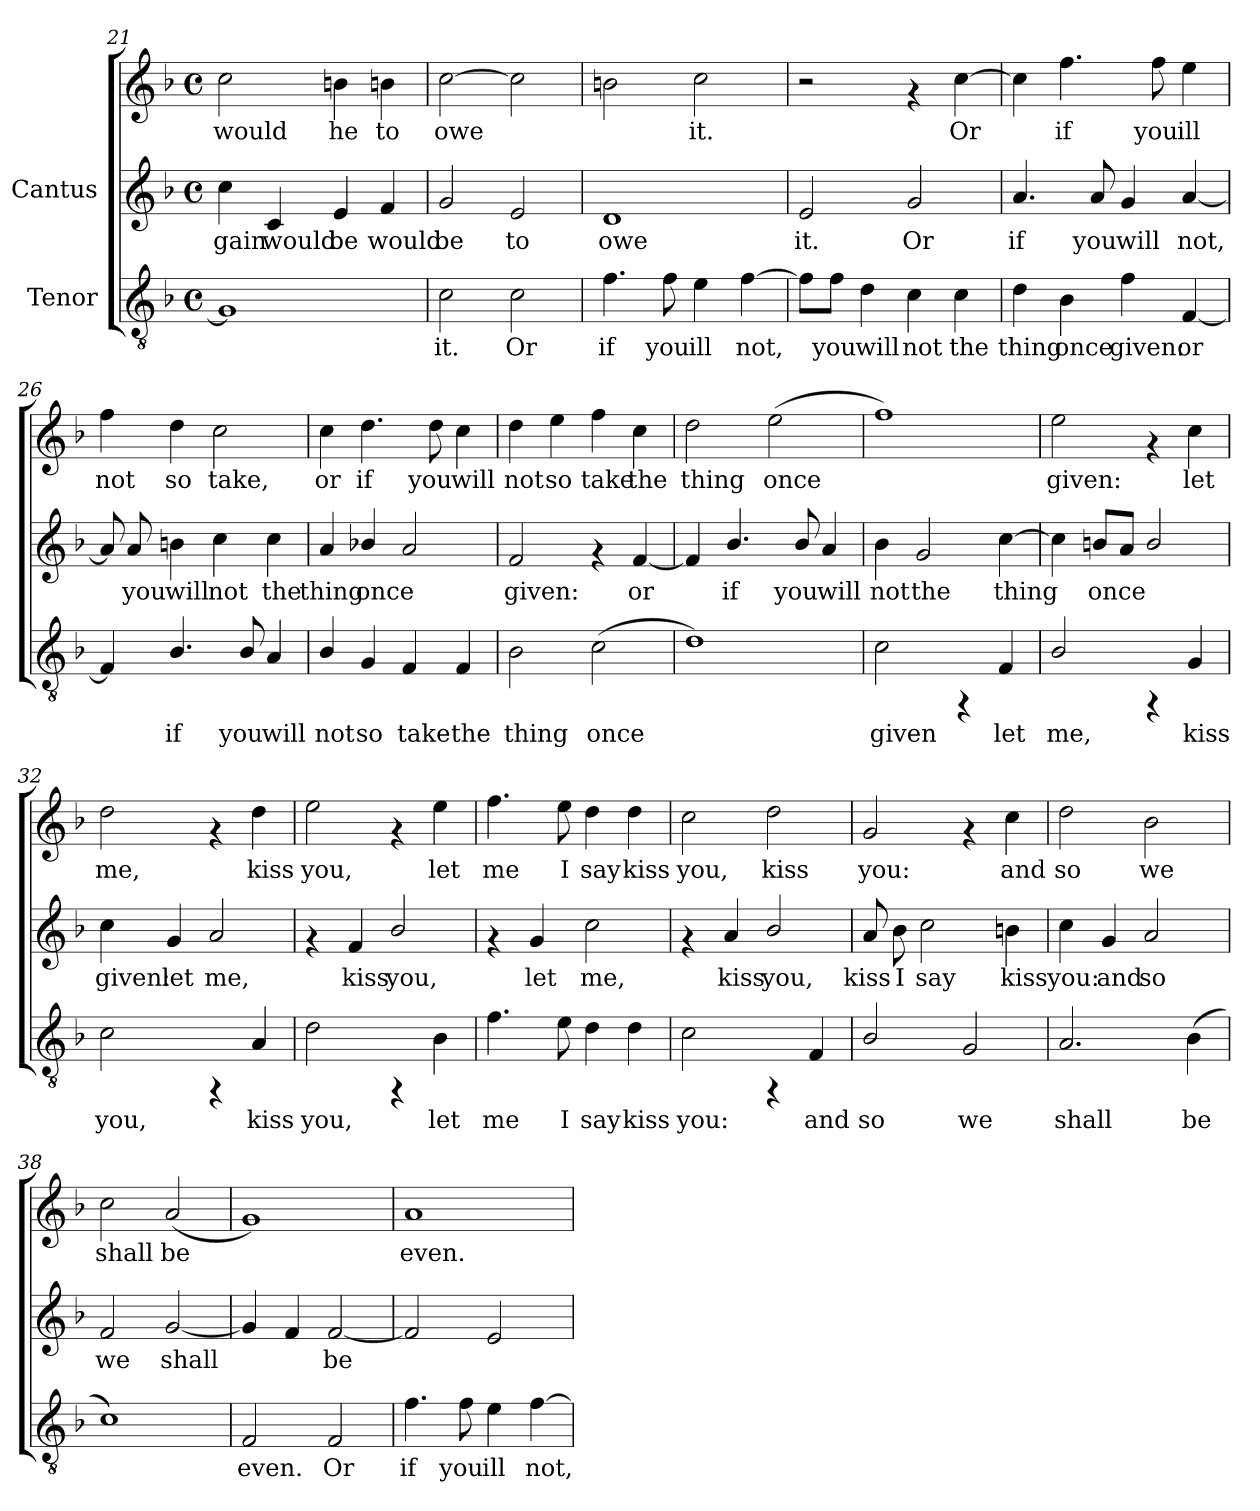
**kern	**text	**kern	**text	**kern	**text
*part2	*part2	*part1	*part1	*part1	*part1
*staff3	*staff3	*staff2	*staff2	*staff1	*staff1
*I"Tenor	*	*I"Cantus	*	*	*
*clefGv2	*	*clefG2	*	*clefG2	*
*k[b-]	*	*k[b-]	*	*k[b-]	*
*F:	*	*F:	*	*F:	*
*M4/4	*	*M4/4	*	*M4/4	*
*met(c)	*	*met(c)	*	*met(c)	*
=21	=21	=21	=21	=21	=21
!	!	!	!LO:LY:b:cj	!	!LO:LY:b:cj
1G]	.	4cc\	gain	2cc\	-would
!	!	!	!LO:LY:b:cj	!	!
.	.	4c/	would	.	.
!	!	!	!LO:LY:b:cj	!	!LO:LY:b:cj
.	.	4e/	be	4bn\	he
!	!	!	!LO:LY:b:cj	!	!LO:LY:b:cj
.	.	4f/	would	4bn\	to
=22	=22	=22	=22	=22	=22
!	!LO:LY:b:cj	!	!LO:LY:b:cj	!	!LO:LY:b:cj
2c\	it.	2g/	be	[>2cc\	owe
!	!LO:LY:b:cj	!	!LO:LY:b:cj	!	!LO:LY:b:cj
2c\	Or	2e/	to	2cc\]	.
!!LO:LB:g=z
=23	=23	=23	=23	=23	=23
!	!LO:LY:b:cj	!	!LO:LY:b:cj	!	!LO:LY:b:cj
4.f\	if	1d	owe	2bn\	.
!	!LO:LY:b:cj	!	!	!	!
8f\	you	.	.	.	.
!	!LO:LY:b:cj	!	!	!	!LO:LY:b:cj
4e\	ill	.	.	2cc\	it.
!	!LO:LY:b:cj	!	!	!	!
[>4f\	not,	.	.	.	.
=24	=24	=24	=24	=24	=24
!	!LO:LY:b:cj	!	!LO:LY:b:cj	!	!
8f\L]	.	2e/	it.	2r	.
!	!LO:LY:b:cj	!	!	!	!
8f\J	you	.	.	.	.
!	!LO:LY:b:cj	!	!	!	!
4d\	will	.	.	.	.
!	!LO:LY:b:cj	!	!LO:LY:b:cj	!	!
4c\	not	2g/	Or	4rf	.
!	!LO:LY:b:cj	!	!	!	!LO:LY:b:cj
4c\	the	.	.	[>4cc\	Or
=25	=25	=25	=25	=25	=25
!	!LO:LY:b:cj	!	!LO:LY:b:cj	!	!LO:LY:b:cj
4d\	thing	4.a/	if	4cc\]	.
!	!LO:LY:b:cj	!	!	!	!LO:LY:b:cj
4B-\	once	.	.	4.ff\	if
!	!	!	!LO:LY:b:cj	!	!
.	.	8a/	you	.	.
!	!LO:LY:b:cj	!	!LO:LY:b:cj	!	!
4f\	given:	4g/	will	.	.
!	!	!	!	!	!LO:LY:b:cj
.	.	.	.	8ff\	you
!	!LO:LY:b:cj	!	!LO:LY:b:cj	!	!LO:LY:b:cj
[<4F/	or	[<4a/	not,	4ee\	ill
=26	=26	=26	=26	=26	=26
!	!LO:LY:b:cj	!	!LO:LY:b:cj	!	!LO:LY:b:cj
4F/]	.	8a/]	.	4ff\	not
!	!	!	!LO:LY:b:cj	!	!
.	.	8a/	you	.	.
!	!LO:LY:b:cj	!	!LO:LY:b:cj	!	!LO:LY:b:cj
4.B-/	if	4bn\	will	4dd\	so
!	!	!	!LO:LY:b:cj	!	!LO:LY:b:cj
.	.	4cc\	not	2cc\	take,
!	!LO:LY:b:cj	!	!	!	!
8B-/	you	.	.	.	.
!	!LO:LY:b:cj	!	!LO:LY:b:cj	!	!
4A/	will	4cc\	the	.	.
!!LO:LB:g=z
=27	=27	=27	=27	=27	=27
!	!LO:LY:b:cj	!	!LO:LY:b:cj	!	!LO:LY:b:cj
4B-/	not	4a/	thing	4cc\	or
!	!LO:LY:b:cj	!	!LO:LY:b:cj	!	!LO:LY:b:cj
4G/	so	4b-X/	once	4.dd\	if
!	!LO:LY:b:cj	!	!LO:LY:b:cj	!	!
4F/	take	2a/	.	.	.
!	!	!	!	!	!LO:LY:b:cj
.	.	.	.	8dd\	you
!	!LO:LY:b:cj	!	!	!	!LO:LY:b:cj
4F/	the	.	.	4cc\	will
=28	=28	=28	=28	=28	=28
!	!LO:LY:b:cj	!	!LO:LY:b:cj	!	!LO:LY:b:cj
2B-\	thing	2f/	given:	4dd\	not
!	!	!	!	!	!LO:LY:b:cj
.	.	.	.	4ee\	so
!	!LO:LY:b:cj	!	!	!	!LO:LY:b:cj
(>2c\	once	4rf	.	4ff\	take
!	!	!	!LO:LY:b:cj	!	!LO:LY:b:cj
.	.	[<4f/	or	4cc\	the
=29	=29	=29	=29	=29	=29
!	!	!	!LO:LY:b:cj	!	!LO:LY:b:cj
1d)	.	4f/]	.	2dd\	thing
!	!	!	!LO:LY:b:cj	!	!
.	.	4.b-/	if	.	.
!	!	!	!	!	!LO:LY:b:cj
.	.	.	.	(>2ee\	once
!	!	!	!LO:LY:b:cj	!	!
.	.	8b-/	you	.	.
!	!	!	!LO:LY:b:cj	!	!
.	.	4a/	will	.	.
=30	=30	=30	=30	=30	=30
!	!LO:LY:b:cj	!	!LO:LY:b:cj	!	!
2c\	given	4b-\	not	1ff)	.
!	!	!	!LO:LY:b:cj	!	!
.	.	2g/	the	.	.
4rFF	.	.	.	.	.
!	!LO:LY:b:cj	!	!LO:LY:b:cj	!	!
4F/	let	[>4cc\	thing	.	.
=31	=31	=31	=31	=31	=31
!	!LO:LY:b:cj	!	!LO:LY:b:cj	!	!LO:LY:b:cj
2B-/	me,	4cc\]	.	2ee\	given:
!	!	!	!LO:LY:b:cj	!	!
.	.	8bn/L	once	.	.
!	!	!	!LO:LY:b:cj	!	!
.	.	8a/J	.	.	.
!	!	!	!LO:LY:b:cj	!	!
4rFF	.	2b/	.	4rf	.
!	!LO:LY:b:cj	!	!	!	!LO:LY:b:cj
4G/	kiss	.	.	4cc\	let
!!LO:LB:g=z
=32	=32	=32	=32	=32	=32
!	!LO:LY:b:cj	!	!LO:LY:b:cj	!	!LO:LY:b:cj
2c\	you,	4cc\	given:	2dd\	me,
!	!	!	!LO:LY:b:cj	!	!
.	.	4g/	let	.	.
!	!	!	!LO:LY:b:cj	!	!
4rFF	.	2a/	me,	4rf	.
!	!LO:LY:b:cj	!	!	!	!LO:LY:b:cj
4A/	kiss	.	.	4dd\	kiss
=33	=33	=33	=33	=33	=33
!	!LO:LY:b:cj	!	!	!	!LO:LY:b:cj
2d\	you,	4rf	.	2ee\	you,
!	!	!	!LO:LY:b:cj	!	!
.	.	4f/	kiss	.	.
!	!	!	!LO:LY:b:cj	!	!
4rFF	.	2b-/	you,	4rf	.
!	!LO:LY:b:cj	!	!	!	!LO:LY:b:cj
4B-\	let	.	.	4ee\	let
=34	=34	=34	=34	=34	=34
!	!LO:LY:b:cj	!	!	!	!LO:LY:b:cj
4.f\	me	4rf	.	4.ff\	me
!	!	!	!LO:LY:b:cj	!	!
.	.	4g/	let	.	.
!	!LO:LY:b:cj	!	!	!	!LO:LY:b:cj
8e\	I	.	.	8ee\	I
!	!LO:LY:b:cj	!	!LO:LY:b:cj	!	!LO:LY:b:cj
4d\	say	2cc\	me,	4dd\	say
!	!LO:LY:b:cj	!	!	!	!LO:LY:b:cj
4d\	kiss	.	.	4dd\	kiss
=35	=35	=35	=35	=35	=35
!	!LO:LY:b:cj	!	!	!	!LO:LY:b:cj
2c\	you:	4rf	.	2cc\	you,
!	!	!	!LO:LY:b:cj	!	!
.	.	4a/	kiss	.	.
!	!	!	!LO:LY:b:cj	!	!LO:LY:b:cj
4rFF	.	2b-/	you,	2dd\	kiss
!	!LO:LY:b:cj	!	!	!	!
4F/	and	.	.	.	.
=36	=36	=36	=36	=36	=36
!	!LO:LY:b:cj	!	!LO:LY:b:cj	!	!LO:LY:b:cj
2B-/	so	8a/	kiss	2g/	you:
!	!	!	!LO:LY:b:cj	!	!
.	.	8b-\	I	.	.
!	!	!	!LO:LY:b:cj	!	!
.	.	2cc\	say	.	.
!	!LO:LY:b:cj	!	!	!	!
2G/	we	.	.	4rf	.
!	!	!	!LO:LY:b:cj	!	!LO:LY:b:cj
.	.	4bn\	kiss	4cc\	and
!!LO:LB:g=z
=37	=37	=37	=37	=37	=37
!	!LO:LY:b:cj	!	!LO:LY:b:cj	!	!LO:LY:b:cj
2.A/	shall	4cc\	you:	2dd\	so
!	!	!	!LO:LY:b:cj	!	!
.	.	4g/	and	.	.
!	!	!	!LO:LY:b:cj	!	!LO:LY:b:cj
.	.	2a/	so	2b-\	we
!	!LO:LY:b:cj	!	!	!	!
(>4B-\	be	.	.	.	.
=38	=38	=38	=38	=38	=38
!	!	!	!LO:LY:b:cj	!	!LO:LY:b:cj
1c)	.	2f/	we	2cc\	shall
!	!	!	!LO:LY:b:cj	!	!LO:LY:b:cj
.	.	[<2g/	shall	(<2a/	be
=39	=39	=39	=39	=39	=39
!	!LO:LY:b:cj	!	!LO:LY:b:cj	!	!
2F/	even.	4g/]	.	1g)	.
!	!	!	!LO:LY:b:cj	!	!
.	.	4f/	.	.	.
!	!LO:LY:b:cj	!	!LO:LY:b:cj	!	!
2F/	Or	[<2f/	be	.	.
=40	=40	=40	=40	=40	=40
!	!LO:LY:b:cj	!	!	!	!LO:LY:b:cj
4.f\	if	2f/]	.	1a	even.
!	!LO:LY:b:cj	!	!	!	!
8f\	you	.	.	.	.
!	!LO:LY:b:cj	!	!	!	!
4e\	ill	2e/	.	.	.
!	!LO:LY:b:cj	!	!	!	!
[>4f\	not,	.	.	.	.
=	=	=	=	=	=
*-	*-	*-	*-	*-	*-
